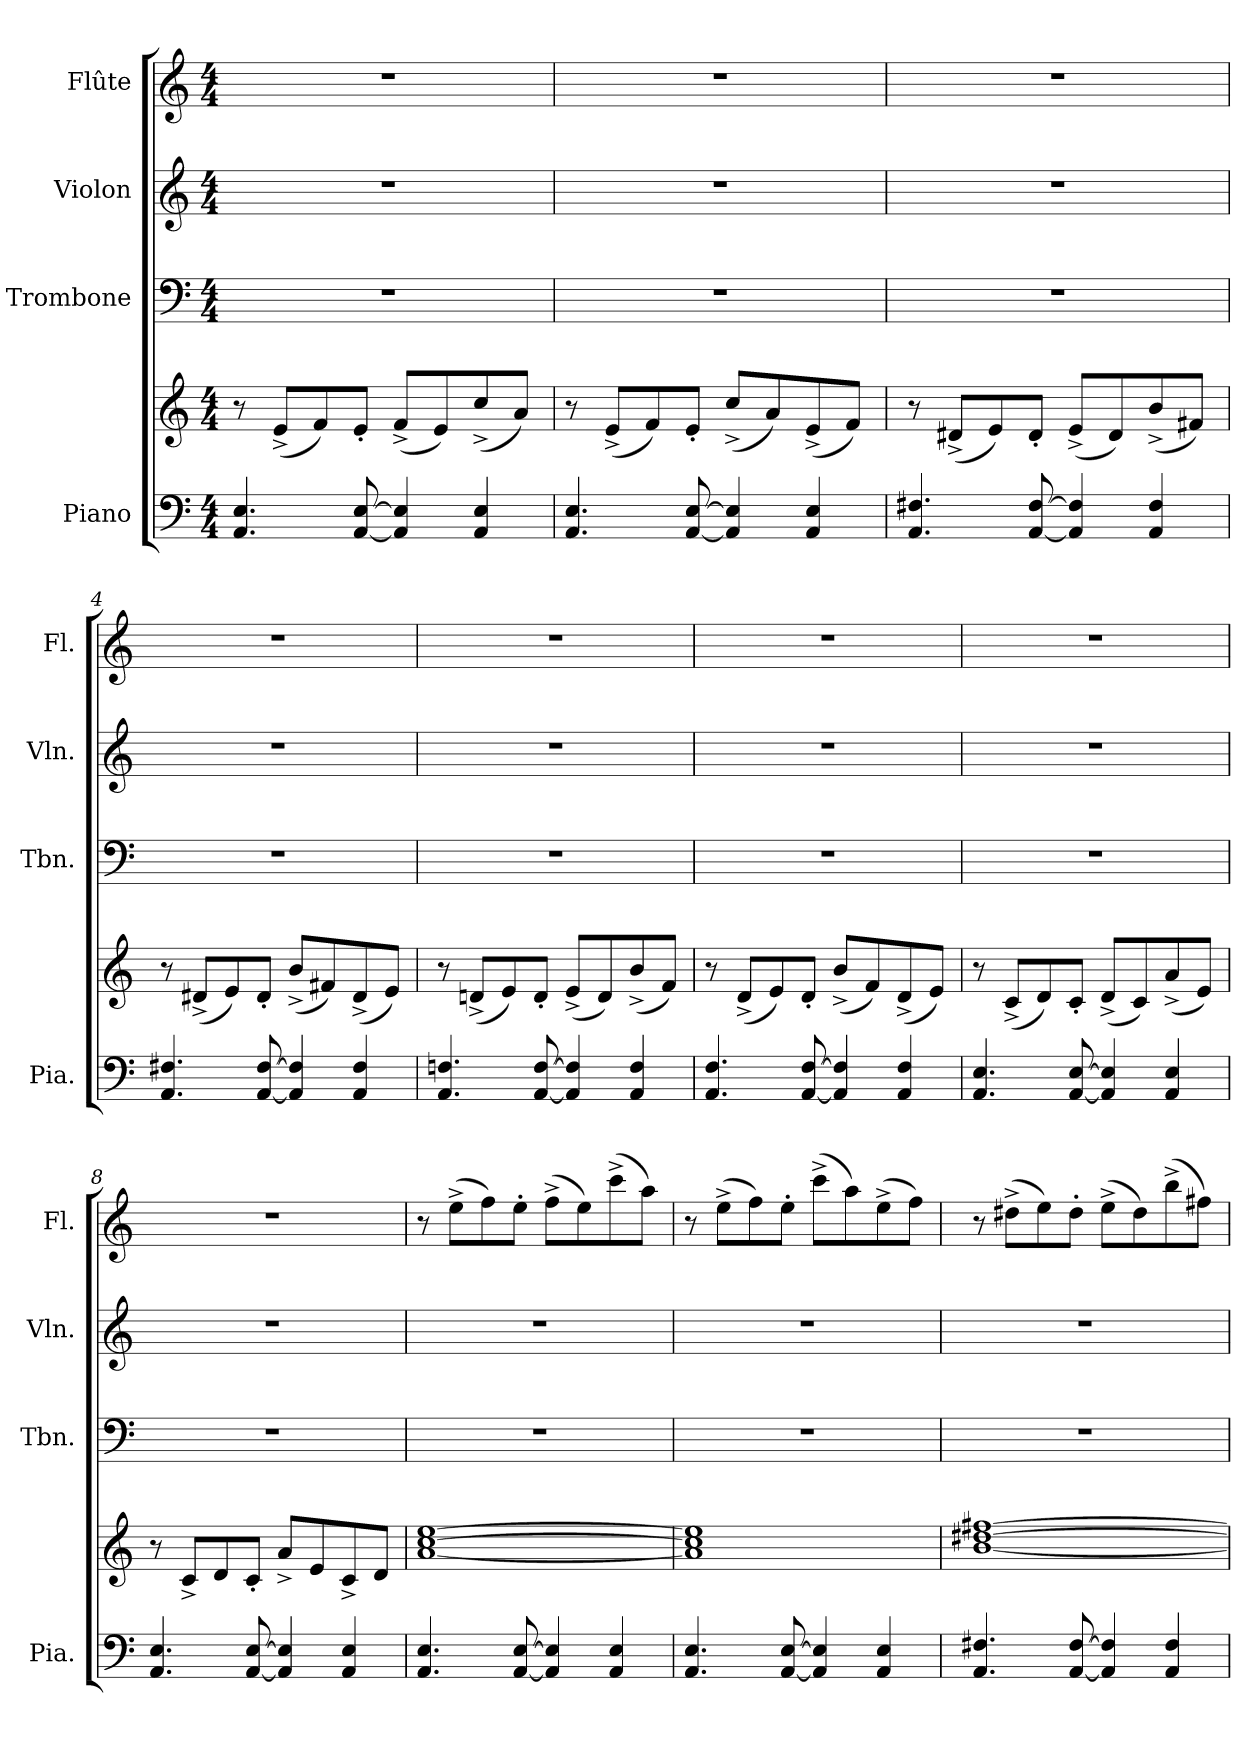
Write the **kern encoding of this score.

**kern	**kern	**kern	**kern	**kern
*part4	*part4	*part3	*part2	*part1
*staff5	*staff4	*staff3	*staff2	*staff1
*I"Piano	*	*I"Trombone	*I"Violon	*I"Flûte
*I'Pia.	*	*I'Tbn.	*I'Vln.	*I'Fl.
*clefF4	*clefG2	*clefF4	*clefG2	*clefG2
*k[]	*k[]	*k[]	*k[]	*k[]
*M4/4	*M4/4	*M4/4	*M4/4	*M4/4
*MM130	*MM130	*MM130	*MM130	*MM130
=1	=1	=1	=1	=1
4.AA/ 4.E/	8r	1r	1r	1r
.	(<8e^/L	.	.	.
.	8f/)	.	.	.
[8AA/ [8E/	8e'/J	.	.	.
4AA/] 4E/]	(<8f^/L	.	.	.
.	8e/)	.	.	.
4AA/ 4E/	(<8cc^/	.	.	.
.	8a/J)	.	.	.
=2	=2	=2	=2	=2
4.AA/ 4.E/	8r	1r	1r	1r
.	(<8e^/L	.	.	.
.	8f/)	.	.	.
[8AA/ [8E/	8e'/J	.	.	.
4AA/] 4E/]	(<8cc^/L	.	.	.
.	8a/)	.	.	.
4AA/ 4E/	(<8e^/	.	.	.
.	8f/J)	.	.	.
=3	=3	=3	=3	=3
4.AA/ 4.F#X/	8r	1r	1r	1r
.	(<8d#X^/L	.	.	.
.	8e/)	.	.	.
[8AA/ [8F#/	8d#'/J	.	.	.
4AA/] 4F#/]	(<8e^/L	.	.	.
.	8d#/)	.	.	.
4AA/ 4F#/	(<8b^/	.	.	.
.	8f#X/J)	.	.	.
=4	=4	=4	=4	=4
4.AA/ 4.F#X/	8r	1r	1r	1r
.	(<8d#X^/L	.	.	.
.	8e/)	.	.	.
[8AA/ [8F#/	8d#'/J	.	.	.
4AA/] 4F#/]	(<8b^/L	.	.	.
.	8f#X/)	.	.	.
4AA/ 4F#/	(<8d#^/	.	.	.
.	8e/J)	.	.	.
!!LO:LB:g=z
=5	=5	=5	=5	=5
4.AA/ 4.Fn/	8r	1r	1r	1r
.	(<8dn^/L	.	.	.
.	8e/)	.	.	.
[8AA/ [8F/	8d'/J	.	.	.
4AA/] 4F/]	(<8e^/L	.	.	.
.	8d/)	.	.	.
4AA/ 4F/	(<8b^/	.	.	.
.	8f/J)	.	.	.
=6	=6	=6	=6	=6
4.AA/ 4.F/	8r	1r	1r	1r
.	(<8d^/L	.	.	.
.	8e/)	.	.	.
[8AA/ [8F/	8d'/J	.	.	.
4AA/] 4F/]	(<8b^/L	.	.	.
.	8f/)	.	.	.
4AA/ 4F/	(<8d^/	.	.	.
.	8e/J)	.	.	.
=7	=7	=7	=7	=7
4.AA/ 4.E/	8r	1r	1r	1r
.	(<8c^/L	.	.	.
.	8d/)	.	.	.
[8AA/ [8E/	8c'/J	.	.	.
4AA/] 4E/]	(<8d^/L	.	.	.
.	8c/)	.	.	.
4AA/ 4E/	(<8a^/	.	.	.
.	8e/J)	.	.	.
=8	=8	=8	=8	=8
4.AA/ 4.E/	8r	1r	1r	1r
.	8c^/L	.	.	.
.	8d/	.	.	.
[8AA/ [8E/	8c'/J	.	.	.
4AA/] 4E/]	8a^/L	.	.	.
.	8e/	.	.	.
4AA/ 4E/	8c^/	.	.	.
.	8d/J	.	.	.
!!LO:PB:g=z
=9	=9	=9	=9	=9
4.AA/ 4.E/	[1a [1cc [1ee	1r	1r	8r
.	.	.	.	(>8ee^\L
.	.	.	.	8ff\)
[8AA/ [8E/	.	.	.	8ee'\J
4AA/] 4E/]	.	.	.	(>8ff^\L
.	.	.	.	8ee\)
4AA/ 4E/	.	.	.	(>8ccc^\
.	.	.	.	8aa\J)
=10	=10	=10	=10	=10
4.AA/ 4.E/	1a] 1cc] 1ee]	1r	1r	8r
.	.	.	.	(>8ee^\L
.	.	.	.	8ff\)
[8AA/ [8E/	.	.	.	8ee'\J
4AA/] 4E/]	.	.	.	(>8ccc^\L
.	.	.	.	8aa\)
4AA/ 4E/	.	.	.	(>8ee^\
.	.	.	.	8ff\J)
=11	=11	=11	=11	=11
4.AA/ 4.F#X/	[1b [1dd#X [1ff#X	1r	1r	8r
.	.	.	.	(>8dd#X^\L
.	.	.	.	8ee\)
[8AA/ [8F#/	.	.	.	8dd#'\J
4AA/] 4F#/]	.	.	.	(>8ee^\L
.	.	.	.	8dd#\)
4AA/ 4F#/	.	.	.	(>8bb^\
.	.	.	.	8ff#X\J)
=	=	=	=	=
*-	*-	*-	*-	*-
